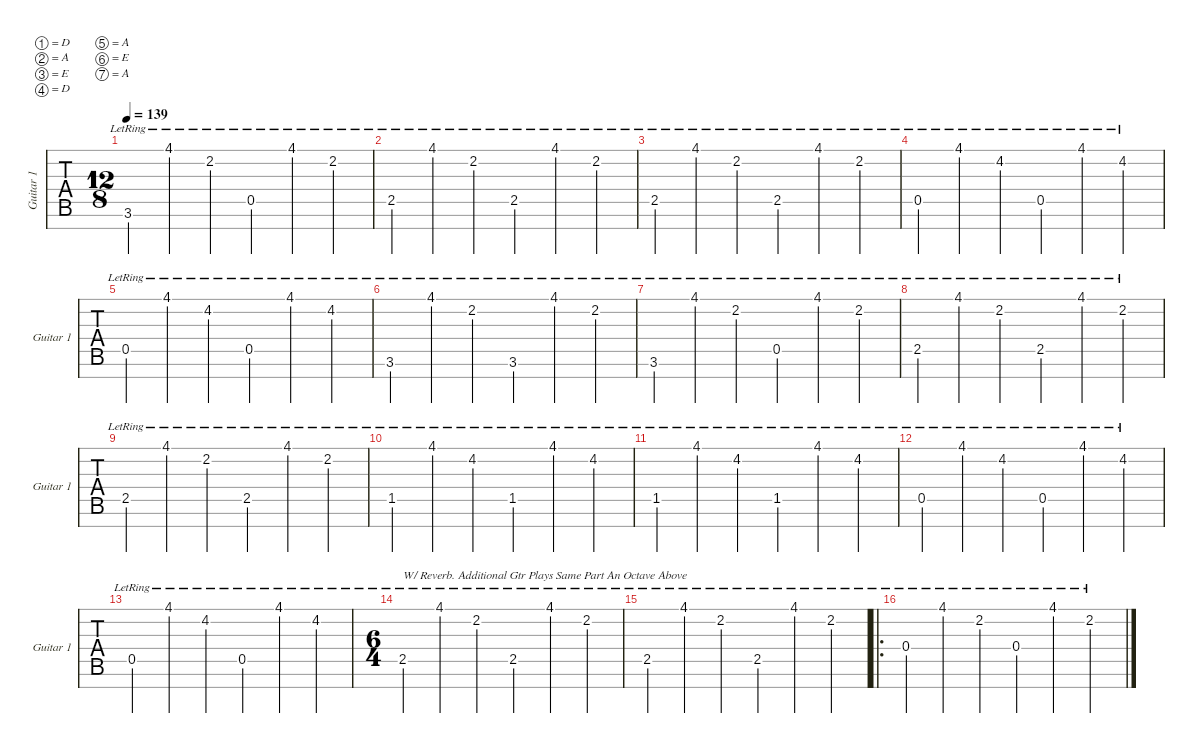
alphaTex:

\defaultSystemsLayout 4
\hideDynamics
\bracketExtendMode nobrackets
\singleTrackTrackNamePolicy allsystems
\multiTrackTrackNamePolicy allsystems
\firstSystemTrackNameMode fullname
\otherSystemsTrackNameMode fullname
\otherSystemsTrackNameOrientation horizontal
\track ("Guitar 1" "Guitar 1") {instrument overdrivenguitar}
\staff {tabs}
\tuning (D4 A3 E3 D3 A2 E2 A1)
\ts (12 8)
\tempo 139
\clef g2
\ks c
3.6{lr}.4{dy mf} 4.1{lr}.4 2.2{lr}.4 0.5{lr}.4 4.1{lr}.4 2.2{lr}.4 |
2.5{lr}.4 4.1{lr}.4 2.2{lr}.4 2.5{lr}.4 4.1{lr}.4 2.2{lr}.4 |
2.5{lr}.4 4.1{lr}.4 2.2{lr}.4 2.5{lr}.4 4.1{lr}.4 2.2{lr}.4 |
0.5{lr}.4 4.1{lr}.4 4.2{lr}.4 0.5{lr}.4 4.1{lr}.4 4.2{lr}.4 |
0.5{lr}.4 4.1{lr}.4 4.2{lr}.4 0.5{lr}.4 4.1{lr}.4 4.2{lr}.4 |
3.6{lr}.4 4.1{lr}.4 2.2{lr}.4 3.6{lr}.4 4.1{lr}.4 2.2{lr}.4 |
3.6{lr}.4 4.1{lr}.4 2.2{lr}.4 0.5{lr}.4 4.1{lr}.4 2.2{lr}.4 |
2.5{lr}.4 4.1{lr}.4 2.2{lr}.4 2.5{lr}.4 4.1{lr}.4 2.2{lr}.4 |
2.5{lr}.4 4.1{lr}.4 2.2{lr}.4 2.5{lr}.4 4.1{lr}.4 2.2{lr}.4 |
1.5{lr}.4 4.1{lr}.4 4.2{lr}.4 1.5{lr}.4 4.1{lr}.4 4.2{lr}.4 |
1.5{lr}.4 4.1{lr}.4 4.2{lr}.4 1.5{lr}.4 4.1{lr}.4 4.2{lr}.4 |
0.5{lr}.4 4.1{lr}.4 4.2{lr}.4 0.5{lr}.4 4.1{lr}.4 4.2{lr}.4 |
0.5{lr}.4 4.1{lr}.4 4.2{lr}.4 0.5{lr}.4 4.1{lr}.4 4.2{lr}.4 |
\ts (6 4)
2.5{lr}.4{txt "W/ Reverb. Additional Gtr Plays Same Part An Octave Above"} 4.1{lr}.4 2.2{lr}.4 2.5{lr}.4 4.1{lr}.4 2.2{lr}.4 |
2.5{lr}.4 4.1{lr}.4 2.2{lr}.4 2.5{lr}.4 4.1{lr}.4 2.2{lr}.4 |
\ro
0.4{lr}.4 4.1{lr}.4 2.2{lr}.4 0.4{lr}.4 4.1{lr}.4 2.2{lr}.4
